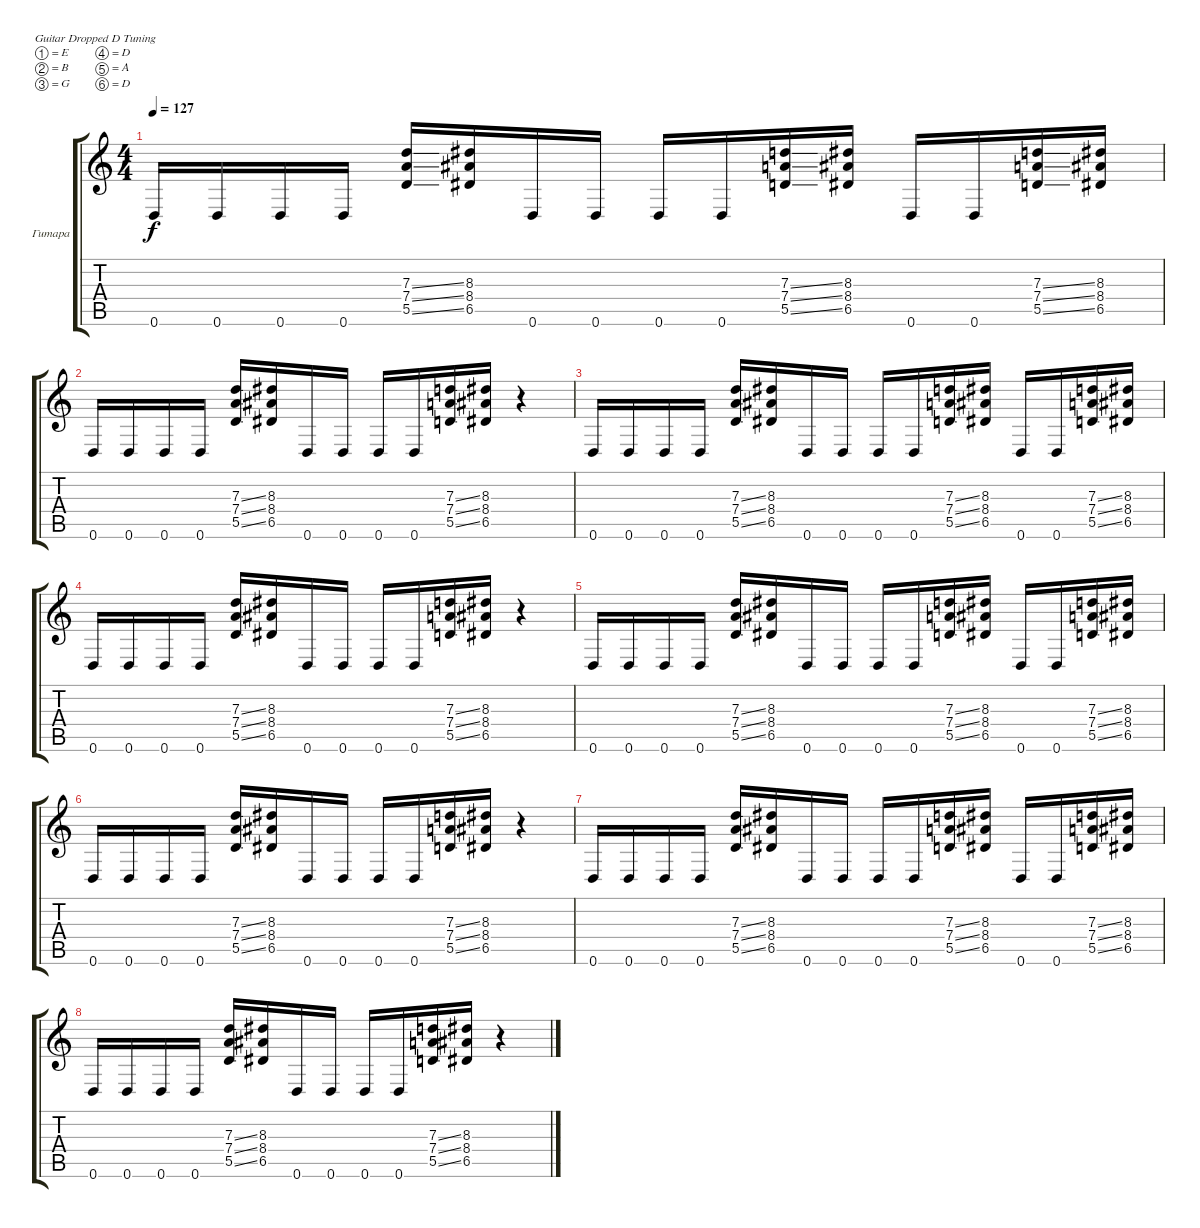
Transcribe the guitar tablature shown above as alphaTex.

\bracketExtendMode groupsimilarinstruments
\firstSystemTrackNameOrientation horizontal
\otherSystemsTrackNameOrientation horizontal
\track ("Гитара 1" "Гитара") {instrument distortionguitar}
\staff {score tabs}
\tuning (E4 B3 G3 D3 A2 D2)
\ts (4 4)
\tempo 127
\clef g2
\ks c
0.6.16{dy f} 0.6.16 0.6.16 0.6.16 (7.3{ss} 7.4{ss} 5.5{ss}).16 (8.3 8.4 6.5).16 0.6.16 0.6.16 0.6.16 0.6.16 (7.3{ss} 7.4{ss} 5.5{ss}).16 (8.3 8.4 6.5).16 0.6.16 0.6.16 (7.3{ss} 7.4{ss} 5.5{ss}).16 (8.3 8.4 6.5).16 |
0.6.16 0.6.16 0.6.16 0.6.16 (7.3{ss} 7.4{ss} 5.5{ss}).16 (8.3 8.4 6.5).16 0.6.16 0.6.16 0.6.16 0.6.16 (7.3{ss} 7.4{ss} 5.5{ss}).16 (8.3 8.4 6.5).16 r.4 |
0.6.16 0.6.16 0.6.16 0.6.16 (7.3{ss} 7.4{ss} 5.5{ss}).16 (8.3 8.4 6.5).16 0.6.16 0.6.16 0.6.16 0.6.16 (7.3{ss} 7.4{ss} 5.5{ss}).16 (8.3 8.4 6.5).16 0.6.16 0.6.16 (7.3{ss} 7.4{ss} 5.5{ss}).16 (8.3 8.4 6.5).16 |
0.6.16 0.6.16 0.6.16 0.6.16 (7.3{ss} 7.4{ss} 5.5{ss}).16 (8.3 8.4 6.5).16 0.6.16 0.6.16 0.6.16 0.6.16 (7.3{ss} 7.4{ss} 5.5{ss}).16 (8.3 8.4 6.5).16 r.4 |
0.6.16 0.6.16 0.6.16 0.6.16 (7.3{ss} 7.4{ss} 5.5{ss}).16 (8.3 8.4 6.5).16 0.6.16 0.6.16 0.6.16 0.6.16 (7.3{ss} 7.4{ss} 5.5{ss}).16 (8.3 8.4 6.5).16 0.6.16 0.6.16 (7.3{ss} 7.4{ss} 5.5{ss}).16 (8.3 8.4 6.5).16 |
0.6.16 0.6.16 0.6.16 0.6.16 (7.3{ss} 7.4{ss} 5.5{ss}).16 (8.3 8.4 6.5).16 0.6.16 0.6.16 0.6.16 0.6.16 (7.3{ss} 7.4{ss} 5.5{ss}).16 (8.3 8.4 6.5).16 r.4 |
0.6.16 0.6.16 0.6.16 0.6.16 (7.3{ss} 7.4{ss} 5.5{ss}).16 (8.3 8.4 6.5).16 0.6.16 0.6.16 0.6.16 0.6.16 (7.3{ss} 7.4{ss} 5.5{ss}).16 (8.3 8.4 6.5).16 0.6.16 0.6.16 (7.3{ss} 7.4{ss} 5.5{ss}).16 (8.3 8.4 6.5).16 |
0.6.16 0.6.16 0.6.16 0.6.16 (7.3{ss} 7.4{ss} 5.5{ss}).16 (8.3 8.4 6.5).16 0.6.16 0.6.16 0.6.16 0.6.16 (7.3{ss} 7.4{ss} 5.5{ss}).16 (8.3 8.4 6.5).16 r.4
